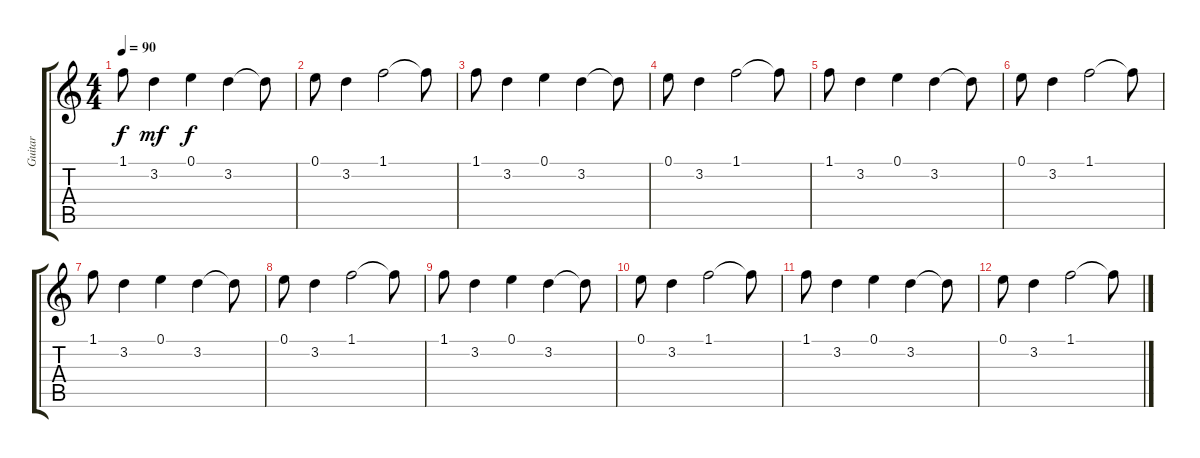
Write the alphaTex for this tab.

\track ("Guitar" "Guitar") {instrument electricguitarclean}
\staff {score tabs}
\tuning (E4 B3 G3 D3 A2 E2) {hide}
\ts (4 4)
\tempo 90
\clef g2
\ks c
1.1.8{dy f instrument electricguitarclean} 3.2.4{dy mf} 0.1.4{dy f} 3.2.4 3.2{t}.8 |
0.1.8 3.2.4 1.1.2 1.1{t}.8 |
1.1.8 3.2.4 0.1.4 3.2.4 3.2{t}.8 |
0.1.8 3.2.4 1.1.2 1.1{t}.8 |
1.1.8 3.2.4 0.1.4 3.2.4 3.2{t}.8 |
0.1.8 3.2.4 1.1.2 1.1{t}.8 |
1.1.8 3.2.4 0.1.4 3.2.4 3.2{t}.8 |
0.1.8 3.2.4 1.1.2 1.1{t}.8 |
1.1.8 3.2.4 0.1.4 3.2.4 3.2{t}.8 |
0.1.8 3.2.4 1.1.2 1.1{t}.8 |
1.1.8 3.2.4 0.1.4 3.2.4 3.2{t}.8 |
0.1.8 3.2.4 1.1.2 1.1{t}.8
